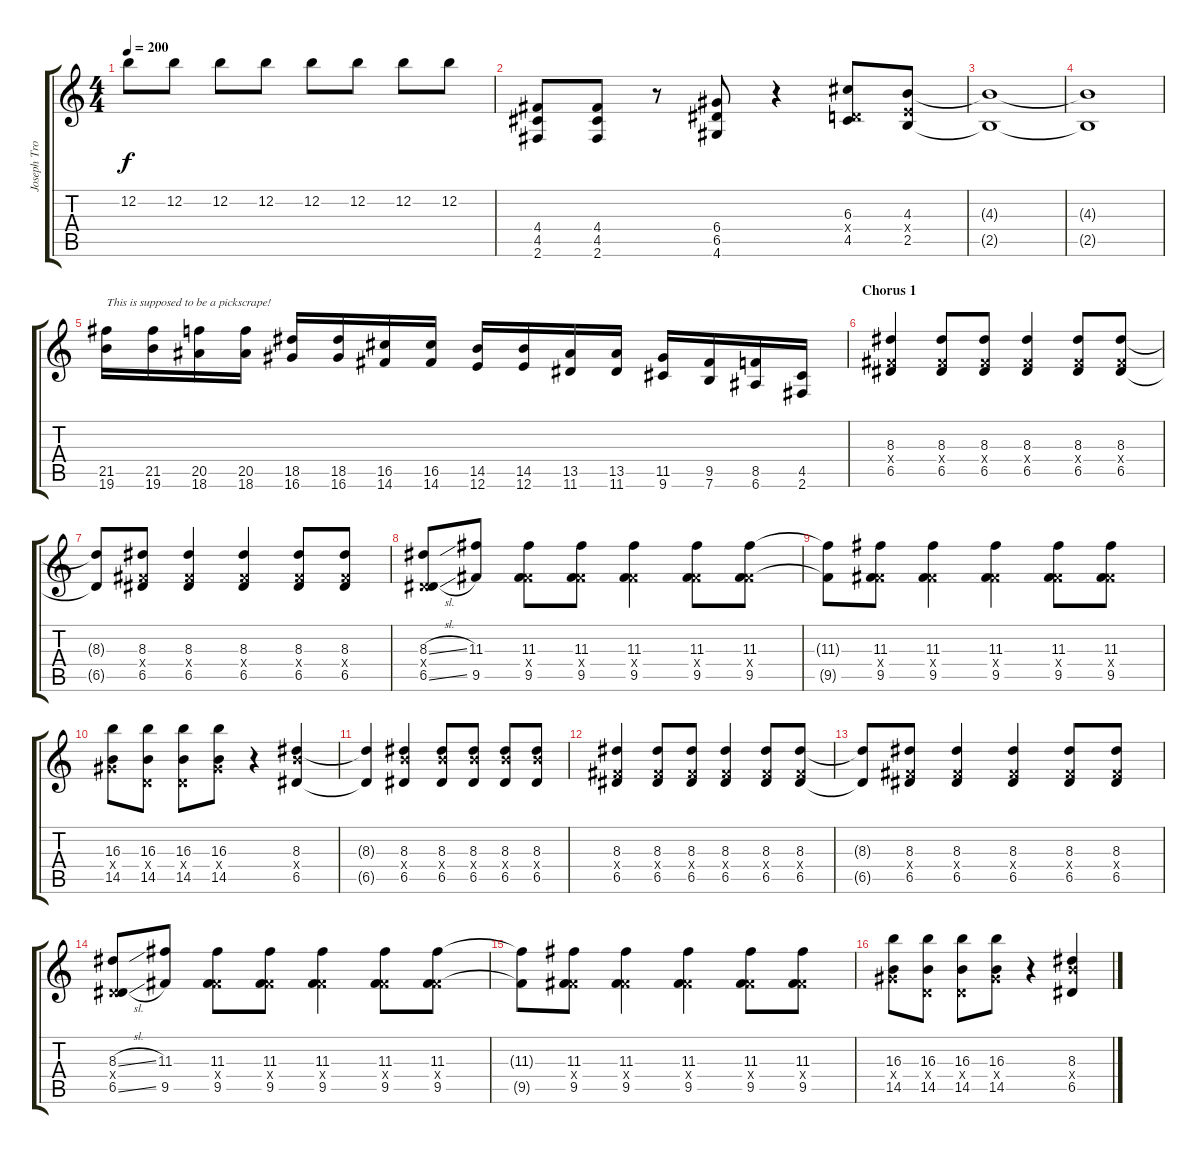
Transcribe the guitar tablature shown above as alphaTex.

\track ("Joseph Trohman (Lead Guitar)" "Joseph Tro") {instrument distortionguitar}
\staff {score tabs}
\tuning (E4 B3 G3 D3 A2 E2) {hide}
\ts (4 4)
\tempo 200
\clef g2
\ks c
12.2.8{dy f} 12.2.8 12.2.8 12.2.8 12.2.8 12.2.8 12.2.8 12.2.8 |
(4.4 4.5 2.6).8 (4.4 4.5 2.6).8 r.8 (6.4 6.5 4.6).8 r.4 (6.3 0.4{x} 4.5).8 (4.3 2.4{x} 2.5).8 |
(4.3{t} 2.5{t}).1 |
(4.3{t} 2.5{t}).1 |
(21.5 19.6).16{txt "This is supposed to be a pickscrape!" instrument electricguitarclean} (21.5 19.6).16 (20.5 18.6).16 (20.5 18.6).16 (18.5 16.6).16 (18.5 16.6).16 (16.5 14.6).16 (16.5 14.6).16 (14.5 12.6).16 (14.5 12.6).16 (13.5 11.6).16 (13.5 11.6).16 (11.5 9.6).16 (9.5 7.6).16 (8.5 6.6).16 (4.5 2.6).16 |
\section ("" "Chorus 1")
(8.3 4.4{x} 6.5).4{instrument distortionguitar} (8.3 4.4{x} 6.5).8 (8.3 4.4{x} 6.5).8 (8.3 4.4{x} 6.5).4 (8.3 4.4{x} 6.5).8 (8.3 4.4{x} 6.5).8 |
(8.3{t} 6.5{t}).8 (8.3 4.4{x} 6.5).8 (8.3 4.4{x} 6.5).4 (8.3 4.4{x} 6.5).4 (8.3 4.4{x} 6.5).8 (8.3 4.4{x} 6.5).8 |
(8.3{sl} 0.4{x} 6.5{sl}).8 (11.3 9.5).8 (11.3 4.4{x} 9.5).8 (11.3 4.4{x} 9.5).8 (11.3 4.4{x} 9.5).4 (11.3 4.4{x} 9.5).8 (11.3 4.4{x} 9.5).8 |
(11.3{t} 9.5{t}).8 (11.3 4.4{x} 9.5).8 (11.3 4.4{x} 9.5).4 (11.3 4.4{x} 9.5).4 (11.3 4.4{x} 9.5).8 (11.3 4.4{x} 9.5).8 |
(16.3 6.4{x} 14.5).8 (16.3 0.4{x} 14.5).8 (16.3 0.4{x} 14.5).8 (16.3 6.4{x} 14.5).8 r.4 (8.3 9.4{x} 6.5).4 |
(8.3{t} 6.5{t}).4 (8.3 9.4{x} 6.5).4 (8.3 9.4{x} 6.5).8 (8.3 9.4{x} 6.5).8 (8.3 9.4{x} 6.5).8 (8.3 9.4{x} 6.5).8 |
(8.3 4.4{x} 6.5).4{instrument distortionguitar} (8.3 4.4{x} 6.5).8 (8.3 4.4{x} 6.5).8 (8.3 4.4{x} 6.5).4 (8.3 4.4{x} 6.5).8 (8.3 4.4{x} 6.5).8 |
(8.3{t} 6.5{t}).8 (8.3 4.4{x} 6.5).8 (8.3 4.4{x} 6.5).4 (8.3 4.4{x} 6.5).4 (8.3 4.4{x} 6.5).8 (8.3 4.4{x} 6.5).8 |
(8.3{sl} 0.4{x} 6.5{sl}).8 (11.3 9.5).8 (11.3 4.4{x} 9.5).8 (11.3 4.4{x} 9.5).8 (11.3 4.4{x} 9.5).4 (11.3 4.4{x} 9.5).8 (11.3 4.4{x} 9.5).8 |
(11.3{t} 9.5{t}).8 (11.3 4.4{x} 9.5).8 (11.3 4.4{x} 9.5).4 (11.3 4.4{x} 9.5).4 (11.3 4.4{x} 9.5).8 (11.3 4.4{x} 9.5).8 |
(16.3 6.4{x} 14.5).8 (16.3 0.4{x} 14.5).8 (16.3 0.4{x} 14.5).8 (16.3 6.4{x} 14.5).8 r.4 (8.3 9.4{x} 6.5).4
